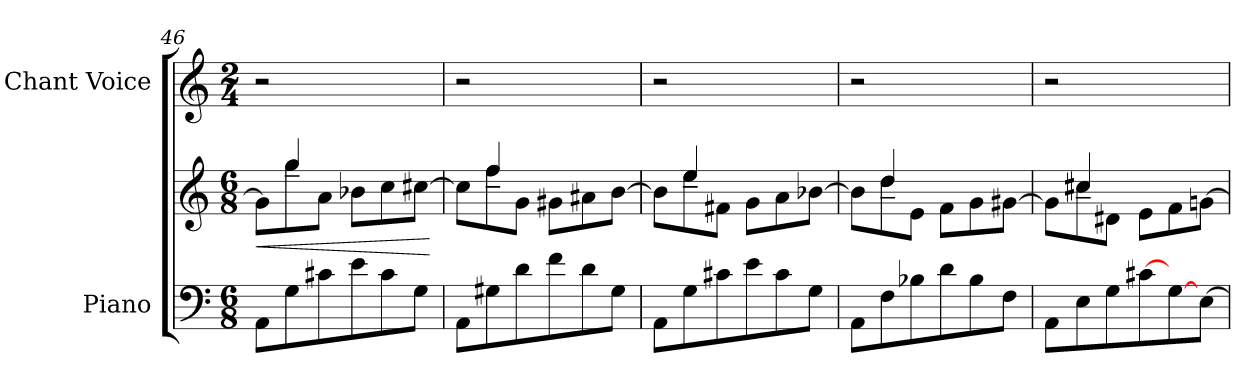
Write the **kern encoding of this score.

**kern	**kern	**dynam	**kern
*part2	*part2	*part2	*part1
*staff3	*staff2	*staff2/3	*staff1
*I"Piano	*	*	*I"Chant Voice
*I'Pno	*	*	*
*clefF4	*clefG2	*	*clefG2
*k[]	*k[]	*	*k[]
*M6/8	*M6/8	*	*M2/4
=46	=46	=46	=46
!	!	!LO:HP:b	!
*	*^	*	*
8AA\L	8g\L]	8ryy	<	2r
8G\	8gg\	4gg~/	.	.
8c#X\	8a\J	.	.	.
8e\	8b-X\L	4.ryy	.	.
8c#\	8cc\	.	.	4ryy
8G\J	[8cc#X\J	.	.	.
*	*v	*v	*	*
.	.	[	.
=47	=47	=47	=47
*	*^	*	*
8AA\L	8cc#\L]	8ryy	.	2r
8G#X\	8ff\	4ff~/	.	.
8d\	8g\J	.	.	.
8f\	8g#X\L	4.ryy	.	.
8d\	8a#X\	.	.	4ryy
8G#\J	[8b\J	.	.	.
=48	=48	=48	=48	=48
8AA\L	8b\L]	8ryy	.	2r
8G\	8ee\	4ee~/	.	.
8c#X\	8f#X\J	.	.	.
8e\	8g\L	4.ryy	.	.
8c#\	8a\	.	.	4ryy
8G\J	[8b-X\J	.	.	.
=49	=49	=49	=49	=49
8AA\L	8b-\L]	8ryy	.	2r
8F\	8dd\	4dd~/	.	.
8B-X\	8e\J	.	.	.
8d\	8f\L	4.ryy	.	.
8B-\	8g\	.	.	4ryy
8F\J	[8g#X\J	.	.	.
!!LO:LB:g=z
=50	=50	=50	=50	=50
8AA\L	8g#\L]	8ryy	.	2r
8E\	8cc#X\	4cc#~/	.	.
8G\	8d#X\J	.	.	.
[8c#X\	8e\L	4.ryy	.	.
[8G\	8f\	.	.	4ryy
[8E\J	[8gni\J	.	.	.
*	*v	*v	*	*
=	=	=	=
*-	*-	*-	*-
